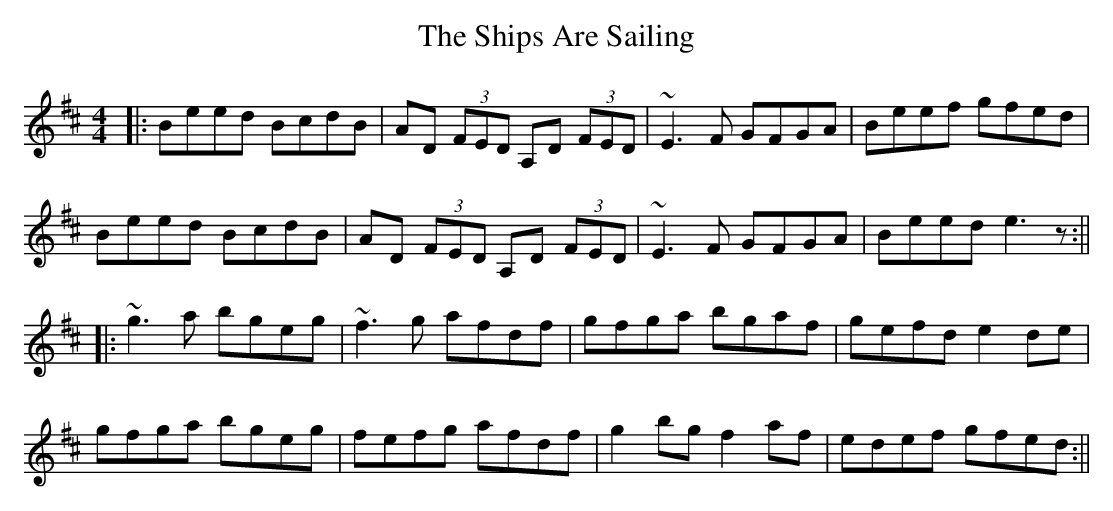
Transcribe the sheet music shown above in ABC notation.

X:1
T: Ships Are Sailing, The
M: 4/4
L: 1/8
K: Edor
|: Beed BcdB | AD (3FED A,D (3FED | ~E3F GFGA | Beef gfed |
   Beed BcdB | AD (3FED A,D (3FED | ~E3F GFGA | Beed e3z :||
|: ~g3a bgeg | ~f3g afdf | gfga bgaf | gefd e2 de |
   gfga bgeg | fefg afdf | g2bg f2af | edef gfed :||
